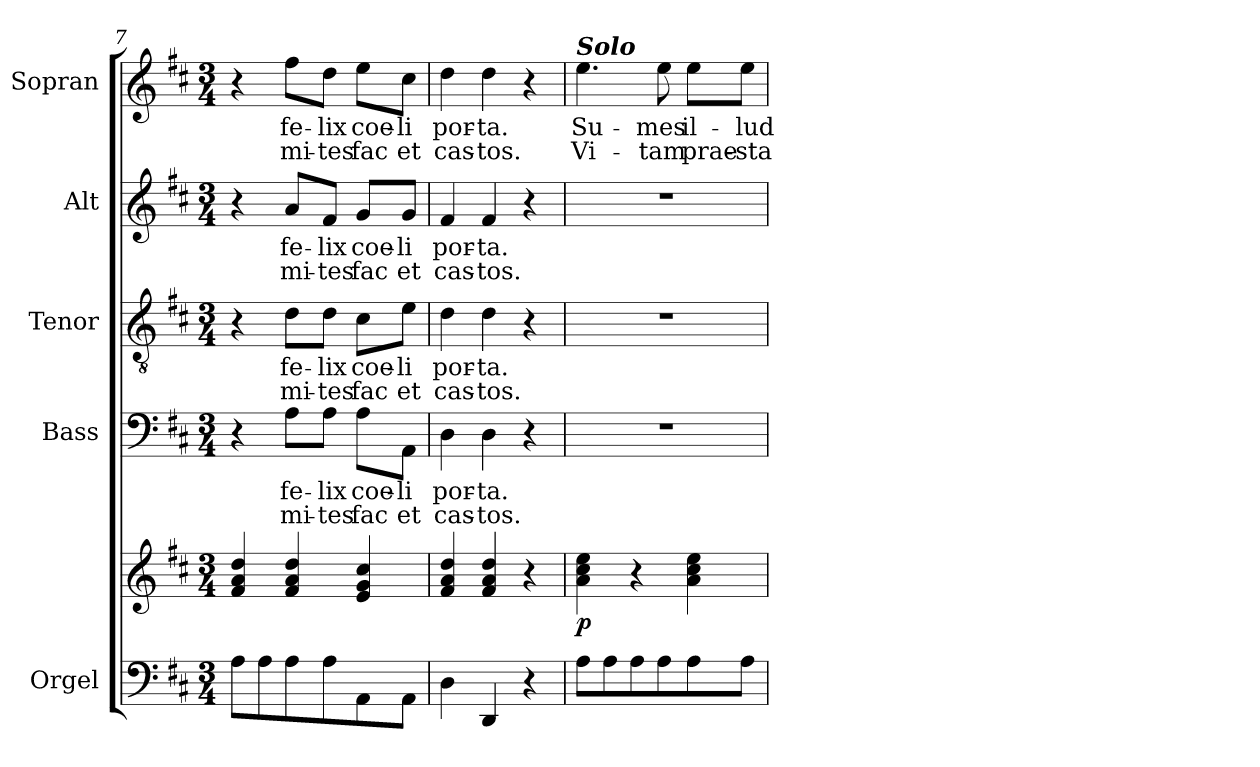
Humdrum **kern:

**kern	**kern	**dynam	**kern	**text	**text	**kern	**text	**text	**kern	**text	**text	**kern	**text	**text
*part5	*part5	*part5	*part4	*part4	*part4	*part3	*part3	*part3	*part2	*part2	*part2	*part1	*part1	*part1
*staff6	*staff5	*staff5/6	*staff4	*staff4	*staff4	*staff3	*staff3	*staff3	*staff2	*staff2	*staff2	*staff1	*staff1	*staff1
*I"Orgel	*	*	*I"Bass	*	*	*I"Tenor	*	*	*I"Alt	*	*	*I"Sopran	*	*
*I'Org.	*	*	*I'B.	*	*	*I'T.	*	*	*I'A.	*	*	*I'S.	*	*
!!LO:LB:g=z
*clefF4	*clefG2	*	*clefF4	*	*	*clefGv2	*	*	*clefG2	*	*	*clefG2	*	*
*k[f#c#]	*k[f#c#]	*	*k[f#c#]	*	*	*k[f#c#]	*	*	*k[f#c#]	*	*	*k[f#c#]	*	*
*D:	*D:	*	*D:	*	*	*D:	*	*	*D:	*	*	*D:	*	*
*M3/4	*M3/4	*	*M3/4	*	*	*M3/4	*	*	*M3/4	*	*	*M3/4	*	*
=7	=7	=7	=7	=7	=7	=7	=7	=7	=7	=7	=7	=7	=7	=7
8A\L	4f#/ 4a/ 4dd/	.	4r	.	.	4r	.	.	4r	.	.	4r	.	.
8A\	.	.	.	.	.	.	.	.	.	.	.	.	.	.
!	!	!	!	!LO:LY:b	!LO:LY:b	!	!LO:LY:b	!LO:LY:b	!	!LO:LY:b	!LO:LY:b	!	!LO:LY:b	!LO:LY:b
8A\	4f#/ 4a/ 4dd/	.	8A\L	fe-	mi-	8d\L	fe-	mi-	8a/L	fe-	mi-	8ff#\L	fe-	mi-
!	!	!	!	!LO:LY:b	!LO:LY:b	!	!LO:LY:b	!LO:LY:b	!	!LO:LY:b	!LO:LY:b	!	!LO:LY:b	!LO:LY:b
8A\	.	.	8A\J	-lix	-tes	8d\J	-lix	-tes	8f#/J	-lix	-tes	8dd\J	-lix	-tes
!	!	!	!	!LO:LY:b	!LO:LY:b	!	!LO:LY:b	!LO:LY:b	!	!LO:LY:b	!LO:LY:b	!	!LO:LY:b	!LO:LY:b
8AA\	4e/ 4g/ 4cc#/	.	8A\L	coe-	fac	8c#\L	coe-	fac	8g/L	coe-	fac	8ee\L	coe-	fac
!	!	!	!	!LO:LY:b	!LO:LY:b	!	!LO:LY:b	!LO:LY:b	!	!LO:LY:b	!LO:LY:b	!	!LO:LY:b	!LO:LY:b
8AA\J	.	.	8AA\J	-li	et	8e\J	-li	et	8g/J	-li	et	8cc#\J	-li	et
=8	=8	=8	=8	=8	=8	=8	=8	=8	=8	=8	=8	=8	=8	=8
!	!	!	!	!LO:LY:b	!LO:LY:b	!	!LO:LY:b	!LO:LY:b	!	!LO:LY:b	!LO:LY:b	!	!LO:LY:b	!LO:LY:b
4D\	4f#/ 4a/ 4dd/	.	4D\	por-	cas-	4d\	por-	cas-	4f#/	por-	cas-	4dd\	por-	cas-
!	!	!	!	!LO:LY:b	!LO:LY:b	!	!LO:LY:b	!LO:LY:b	!	!LO:LY:b	!LO:LY:b	!	!LO:LY:b	!LO:LY:b
4DD/	4f#/ 4a/ 4dd/	.	4D\	-ta.	-tos.	4d\	-ta.	-tos.	4f#/	-ta.	-tos.	4dd\	-ta.	-tos.
4r	4r	.	4r	.	.	4r	.	.	4r	.	.	4r	.	.
=9	=9	=9	=9	=9	=9	=9	=9	=9	=9	=9	=9	=9	=9	=9
!	!	!	!	!	!	!	!	!	!	!	!	!LO:TX:a:Bi:t=Solo	!	!
!	!	!LO:DY:b	!	!	!	!	!	!	!	!	!	!	!LO:LY:b	!LO:LY:b
8A\L	4a\ 4cc#\ 4ee\	p	2.r	.	.	2.r	.	.	2.r	.	.	4.ee\	Su-	Vi-
8A\	.	.	.	.	.	.	.	.	.	.	.	.	.	.
8A\	4r	.	.	.	.	.	.	.	.	.	.	.	.	.
!	!	!	!	!	!	!	!	!	!	!	!	!	!LO:LY:b	!LO:LY:b
8A\	.	.	.	.	.	.	.	.	.	.	.	8ee\	-mes	-tam
!	!	!	!	!	!	!	!	!	!	!	!	!	!LO:LY:b	!LO:LY:b
8A\	4a\ 4cc#\ 4ee\	.	.	.	.	.	.	.	.	.	.	8ee\L	il-	prae-
!	!	!	!	!	!	!	!	!	!	!	!	!	!LO:LY:b	!LO:LY:b
8A\J	.	.	.	.	.	.	.	.	.	.	.	8ee\J	-lud	-sta
=	=	=	=	=	=	=	=	=	=	=	=	=	=	=
*-	*-	*-	*-	*-	*-	*-	*-	*-	*-	*-	*-	*-	*-	*-
